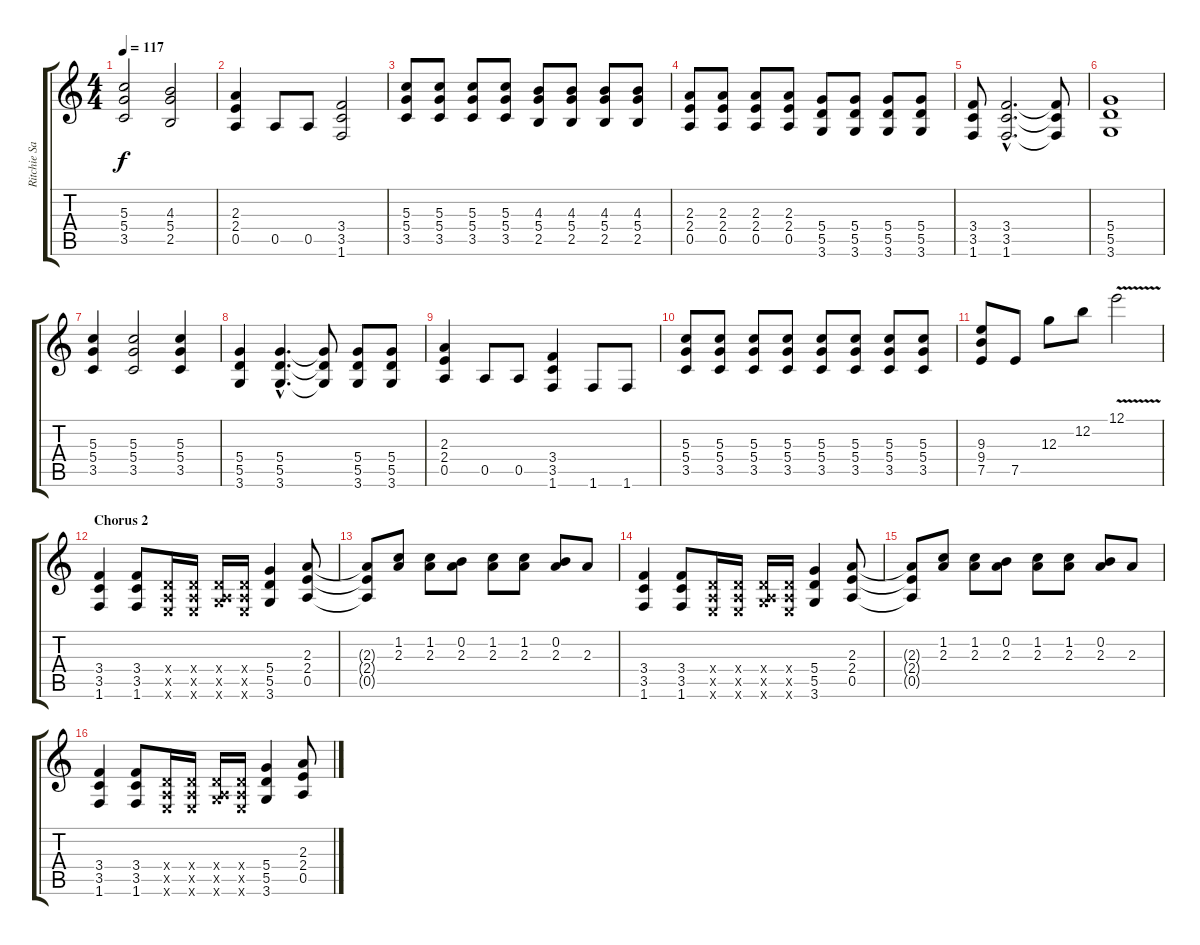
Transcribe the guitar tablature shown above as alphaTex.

\track ("Ritchie Sambora" "Ritchie Sa") {instrument overdrivenguitar}
\staff {score tabs}
\tuning (E4 B3 G3 D3 A2 E2) {hide}
\ts (4 4)
\tempo 117
\clef g2
\ks c
(5.3 5.4 3.5).2{dy f} (4.3 5.4 2.5).2 |
(2.3 2.4 0.5).4 0.5.8 0.5.8 (3.4 3.5 1.6).2 |
(5.3 5.4 3.5).8{balance 11} (5.3 5.4 3.5).8 (5.3 5.4 3.5).8 (5.3 5.4 3.5).8 (4.3 5.4 2.5).8 (4.3 5.4 2.5).8 (4.3 5.4 2.5).8 (4.3 5.4 2.5).8 |
(2.3 2.4 0.5).8 (2.3 2.4 0.5).8 (2.3 2.4 0.5).8 (2.3 2.4 0.5).8 (5.4 5.5 3.6).8 (5.4 5.5 3.6).8 (5.4 5.5 3.6).8 (5.4 5.5 3.6).8 |
(3.4 3.5 1.6).8 (3.4{hac} 3.5{hac} 1.6{hac}).2{d} (3.4{t} 3.5{t} 1.6{t}).8 |
(5.4 5.5 3.6).1{balance 11} |
(5.3 5.4 3.5).4{balance 11} (5.3 5.4 3.5).2 (5.3 5.4 3.5).4 |
(5.4 5.5 3.6).4 (5.4{hac} 5.5{hac} 3.6{hac}).4{d} (5.4{t} 5.5{t} 3.6{t}).8 (5.4 5.5 3.6).8 (5.4 5.5 3.6).8 |
(2.3 2.4 0.5).4 0.5.8 0.5.8 (3.4 3.5 1.6).4 1.6.8 1.6.8 |
(5.3 5.4 3.5).8 (5.3 5.4 3.5).8 (5.3 5.4 3.5).8 (5.3 5.4 3.5).8 (5.3 5.4 3.5).8 (5.3 5.4 3.5).8 (5.3 5.4 3.5).8 (5.3 5.4 3.5).8 |
(9.3 9.4 7.5).8 7.5.8 12.3.8 12.2.8 12.1{v}.2 |
\section ("" "Chorus 2")
(3.4 3.5 1.6).4{balance 11} (3.4 3.5 1.6).8 (0.4{x} 0.5{x} 0.6{x}).16 (0.4{x} 0.5{x} 0.6{x}).16 (0.4{x} 0.5{x} 3.6{x}).16 (0.4{x} 0.5{x} 0.6{x}).16 (5.4 5.5 3.6).4 (2.3 2.4 0.5).8 |
(2.3{t} 2.4{t} 0.5{t}).8 (1.2 2.3).8 (1.2 2.3).8 (0.2 2.3).8 (1.2 2.3).8 (1.2 2.3).8 (0.2 2.3).8 2.3.8 |
(3.4 3.5 1.6).4{balance 11} (3.4 3.5 1.6).8 (0.4{x} 0.5{x} 0.6{x}).16 (0.4{x} 0.5{x} 0.6{x}).16 (0.4{x} 0.5{x} 3.6{x}).16 (0.4{x} 0.5{x} 0.6{x}).16 (5.4 5.5 3.6).4 (2.3 2.4 0.5).8 |
(2.3{t} 2.4{t} 0.5{t}).8 (1.2 2.3).8 (1.2 2.3).8 (0.2 2.3).8 (1.2 2.3).8 (1.2 2.3).8 (0.2 2.3).8 2.3.8 |
(3.4 3.5 1.6).4{balance 11} (3.4 3.5 1.6).8 (0.4{x} 0.5{x} 0.6{x}).16 (0.4{x} 0.5{x} 0.6{x}).16 (0.4{x} 0.5{x} 3.6{x}).16 (0.4{x} 0.5{x} 0.6{x}).16 (5.4 5.5 3.6).4 (2.3 2.4 0.5).8
